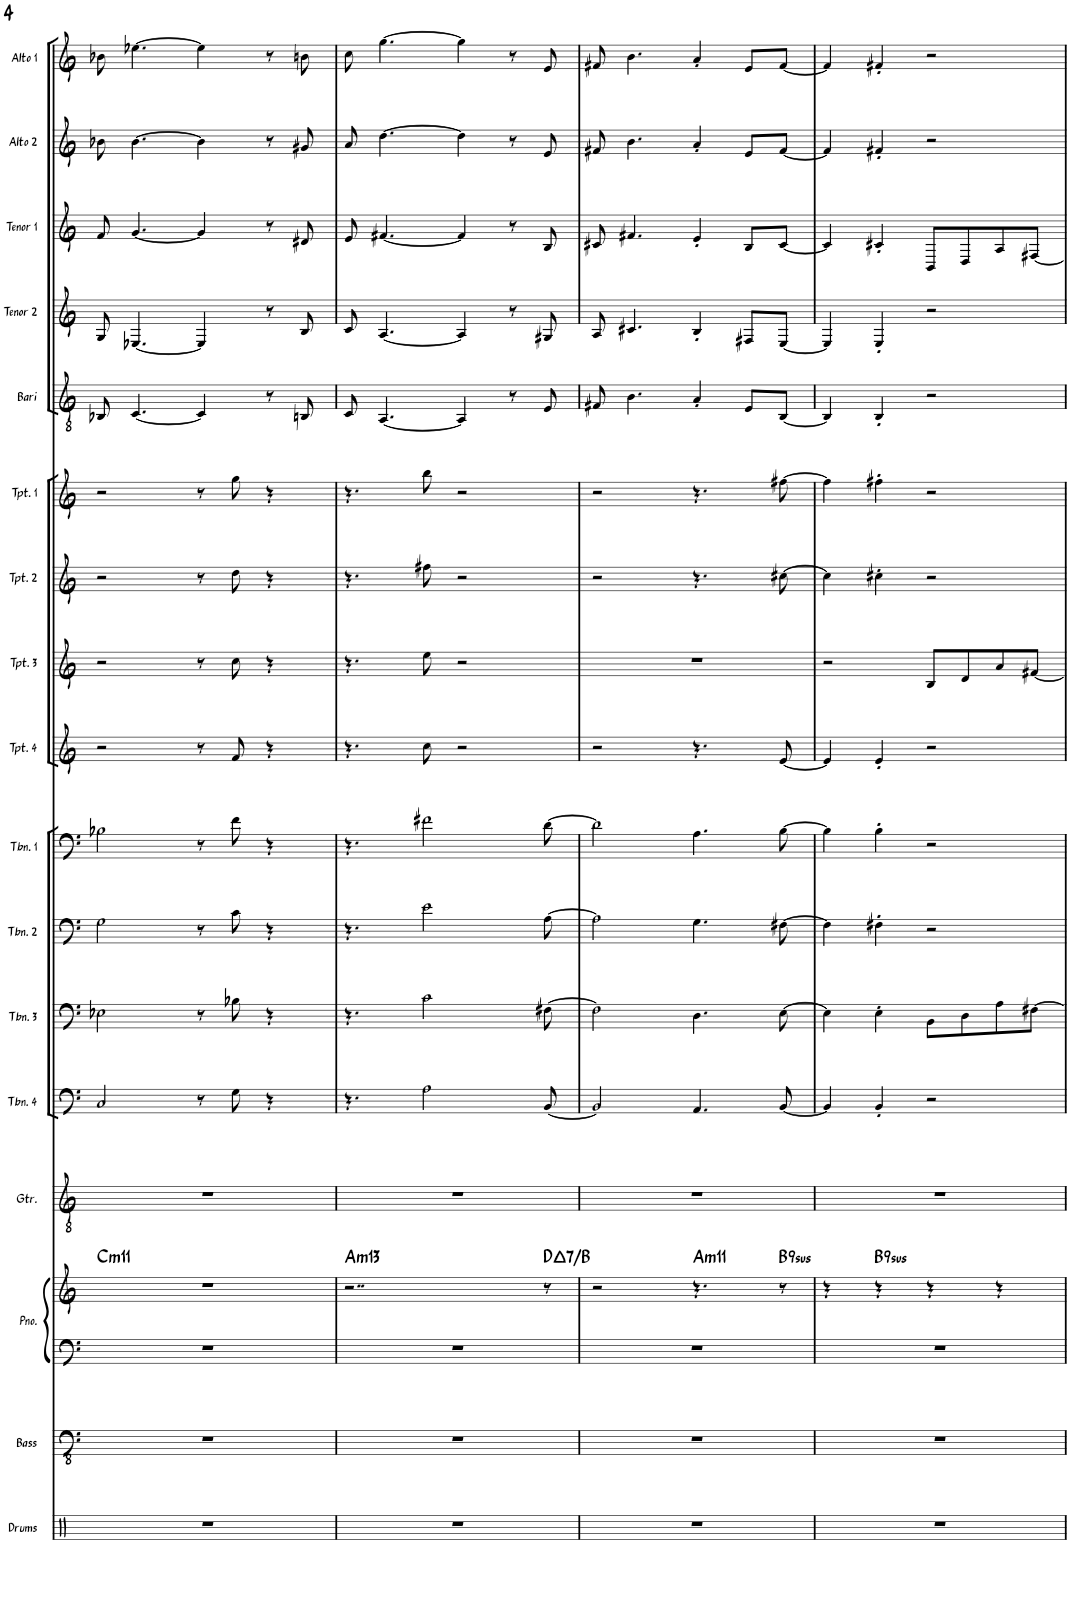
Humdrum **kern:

**kern	**kern	**kern	**kern	**harte	**kern	**kern	**kern	**kern	**kern	**kern	**kern	**kern	**kern	**kern	**kern	**kern	**kern	**kern
*part17	*part16	*part15	*part15	*part15	*part14	*part13	*part12	*part11	*part10	*part9	*part8	*part7	*part6	*part5	*part4	*part3	*part2	*part1
*staff18	*staff17	*staff16	*staff15	*	*staff14	*staff13	*staff12	*staff11	*staff10	*staff9	*staff8	*staff7	*staff6	*staff5	*staff4	*staff3	*staff2	*staff1
*I"Drums	*I"Bass	*I"Piano	*	*	*I"Guitar	*I"Trombone 4	*I"Trombone 3	*I"Trombone 2	*I"Trombone 1	*I"Trumpet 4	*I"Trumpet 3	*I"Trumpet 2	*I"Trumpet 1	*I"Bari Sax	*I"Tenor Sax 2	*I"Tenor Sax 1	*I"Alto Sax 2	*I"Alto Sax 1
*I'Drums	*I'Bass	*I'Pno.	*	*	*I'Gtr.	*I'Tbn. 4	*I'Tbn. 3	*I'Tbn. 2	*I'Tbn. 1	*I'Tpt. 4	*I'Tpt. 3	*I'Tpt. 2	*I'Tpt. 1	*I'Bari	*I'Tenor 2	*I'Tenor 1	*I'Alto 2	*I'Alto 1
!!LO:PB:g=z
*clefX	*clefFv4	*clefF4	*clefG2	*	*clefGv2	*clefF4	*clefF4	*clefF4	*clefF4	*clefG2	*clefG2	*clefG2	*clefG2	*clefGv2	*clefG2	*clefG2	*clefG2	*clefG2
*	*	*	*	*	*	*	*	*	*	*ITrd1c2	*ITrd1c2	*ITrd1c2	*ITrd1c2	*ITrd12c21	*ITrd8c14	*ITrd8c14	*ITrd5c9	*ITrd5c9
*k[]	*k[]	*k[]	*k[]	*	*k[]	*k[]	*k[]	*k[]	*k[]	*k[]	*k[]	*k[]	*k[]	*k[]	*k[]	*k[]	*k[]	*k[]
*M4/4	*M4/4	*M4/4	*M4/4	*	*M4/4	*M4/4	*M4/4	*M4/4	*M4/4	*M4/4	*M4/4	*M4/4	*M4/4	*M4/4	*M4/4	*M4/4	*M4/4	*M4/4
=18	=18	=18	=18	=18	=18	=18	=18	=18	=18	=18	=18	=18	=18	=18	=18	=18	=18	=18
!	!	!	!	!LO:H:kt=m11	!	!	!	!	!	!	!	!	!	!	!	!	!	!
1r	1r	1r	1r	C:min9(11)	1r	2C/	2E-X\	2G\	2B-X\	2r	2r	2r	2r	8BB-X/	8G/	8f/	8b-X\	8b-X\
.	.	.	.	.	.	.	.	.	.	.	.	.	.	[4.C/	[4.E-X/	[4.g/	[4.b-\	[4.ee-X\
.	.	.	.	.	.	8r	8r	8r	8r	8r	8r	8r	8r	4C/]	4E-/]	4g/]	4b-\]	4ee-\]
.	.	.	.	.	.	8G\	8B-X\	8c\	8f\	8f/	8cc\	8dd\	8gg\	.	.	.	.	.
.	.	.	.	.	.	4r	4r	4r	4r	4r	4r	4r	4r	8r	8r	8r	8r	8r
.	.	.	.	.	.	.	.	.	.	.	.	.	.	8BBn/	8B/	8d#X/	8g#X/	8bn\
=19	=19	=19	=19	=19	=19	=19	=19	=19	=19	=19	=19	=19	=19	=19	=19	=19	=19	=19
!	!	!	!	!LO:H:kt=m13	!	!	!	!	!	!	!	!	!	!	!	!	!	!
1r	1r	1r	2..r	A:min9(11,13)	1r	4.r	4.r	4.r	4.r	4.r	4.r	4.r	4.r	8C/	8c/	8e/	8a/	8cc\
.	.	.	.	.	.	.	.	.	.	.	.	.	.	[4.AA/	[4.A/	[4.f#X/	[4.dd\	[4.gg\
.	.	.	.	.	.	2A\	2c\	2e\	2f#X\	8cc\	8ee\	8ff#X\	8bb\	.	.	.	.	.
.	.	.	.	.	.	.	.	.	.	2r	2r	2r	2r	4AA/]	4A/]	4f#/]	4dd\]	4gg\]
.	.	.	.	.	.	.	.	.	.	.	.	.	.	8r	8r	8r	8r	8r
!	!	!	!	!LO:H:kt=7	!	!	!	!	!	!	!	!	!	!	!	!	!	!
.	.	.	8r	D:maj7/6	.	[8BB/	[8F#X\	[8A\	[8d\	.	.	.	.	8E/	8G#X/	8B/	8e/	8e/
=20	=20	=20	=20	=20	=20	=20	=20	=20	=20	=20	=20	=20	=20	=20	=20	=20	=20	=20
1r	1r	1r	2r	.	1r	2BB/]	2F#\]	2A\]	2d\]	2r	1r	2r	2r	8F#X/	8A/	8c#X/	8f#X/	8f#X/
.	.	.	.	.	.	.	.	.	.	.	.	.	.	4.B\	4.c#X/	4.f#X/	4.b\	4.b\
!	!	!	!	!LO:H:kt=m11	!	!	!	!	!	!	!	!	!	!	!	!	!	!
.	.	.	4.r	A:min9(11)	.	4.AA/	4.D\	4.G\	4.A\	4.r	.	4.r	4.r	4A'/	4B'/	4e'/	4a'/	4a'/
.	.	.	.	.	.	.	.	.	.	.	.	.	.	8E/L	8F#X/L	8B/L	8e/L	8e/L
!	!	!	!	!LO:H:kt=9sus	!	!	!	!	!	!	!	!	!	!	!	!	!	!
.	.	.	8r	B:sus4(7,9)	.	[8BB/	[8E\	[8F#X\	[8B\	[8e/	.	[8cc#X\	[8ff#X\	[8BB/J	[8E/J	[8c#/J	[8f#/J	[8f#/J
=21	=21	=21	=21	=21	=21	=21	=21	=21	=21	=21	=21	=21	=21	=21	=21	=21	=21	=21
1r	1r	1r	4r	.	1r	4BB/]	4E\]	4F#\]	4B\]	4e/]	2r	4cc#\]	4ff#\]	4BB/]	4E/]	4c#/]	4f#/]	4f#/]
!	!	!	!	!LO:H:kt=9sus	!	!	!	!	!	!	!	!	!	!	!	!	!	!
.	.	.	4r	B:sus4(7,9)	.	4BB'/	4E'\	4F#X'\	4B'\	4e'/	.	4cc#X'\	4ff#X'\	4BB'/	4E'/	4c#X'/	4f#X'/	4f#X'/
.	.	.	4r	.	.	2r	8BB\L	2r	2r	2r	8B/L	2r	2r	2r	2r	8BB/L	2r	2r
.	.	.	.	.	.	.	8D\	.	.	.	8d/	.	.	.	.	8D/	.	.
.	.	.	4r	.	.	.	8A\	.	.	.	8a/	.	.	.	.	8A/	.	.
.	.	.	.	.	.	.	[8F#X\J	.	.	.	[8f#X/J	.	.	.	.	[8F#X/J	.	.
=	=	=	=	=	=	=	=	=	=	=	=	=	=	=	=	=	=	=
*-	*-	*-	*-	*-	*-	*-	*-	*-	*-	*-	*-	*-	*-	*-	*-	*-	*-	*-
